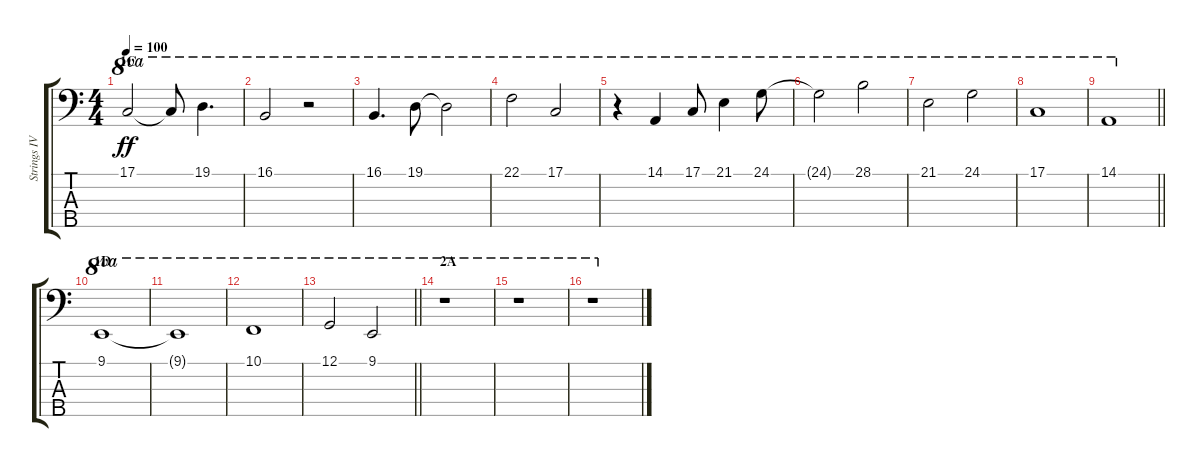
\track ("Strings IV" "Strings IV") {instrument stringensemble1}
\staff {score tabs}
\tuning (G2 D2 A1 E1 B0) {hide}
\ts (4 4)
\section ("" "1C")
\tempo 100
\clef f4
\ks c
17.1.2{ot 8va dy ff} 17.1{t}.8{ot 8va} 19.1.4{d ot 8va} |
16.1.2{ot 8va} r.2{ot 8va} |
16.1.4{d ot 8va} 19.1.8{ot 8va} 19.1{t}.2{ot 8va} |
22.1.2{ot 8va} 17.1.2{ot 8va} |
r.4{ot 8va} 14.1.4{ot 8va} 17.1.8{ot 8va} 21.1.4{ot 8va} 24.1.8{ot 8va} |
24.1{t}.2{ot 8va} 28.1.2{ot 8va} |
21.1.2{ot 8va} 24.1.2{ot 8va} |
17.1.1{ot 8va} |
\barLineRight lightlight
14.1.1{ot 8va} |
\section ("" "1D")
9.1.1{ot 8va} |
9.1{t}.1{ot 8va} |
10.1.1{ot 8va} |
\barLineRight lightlight
12.1.2{ot 8va} 9.1.2{ot 8va} |
\section ("" "2A")
r.1{ot 8va} |
r.1{ot 8va} |
r.1{ot 8va}
